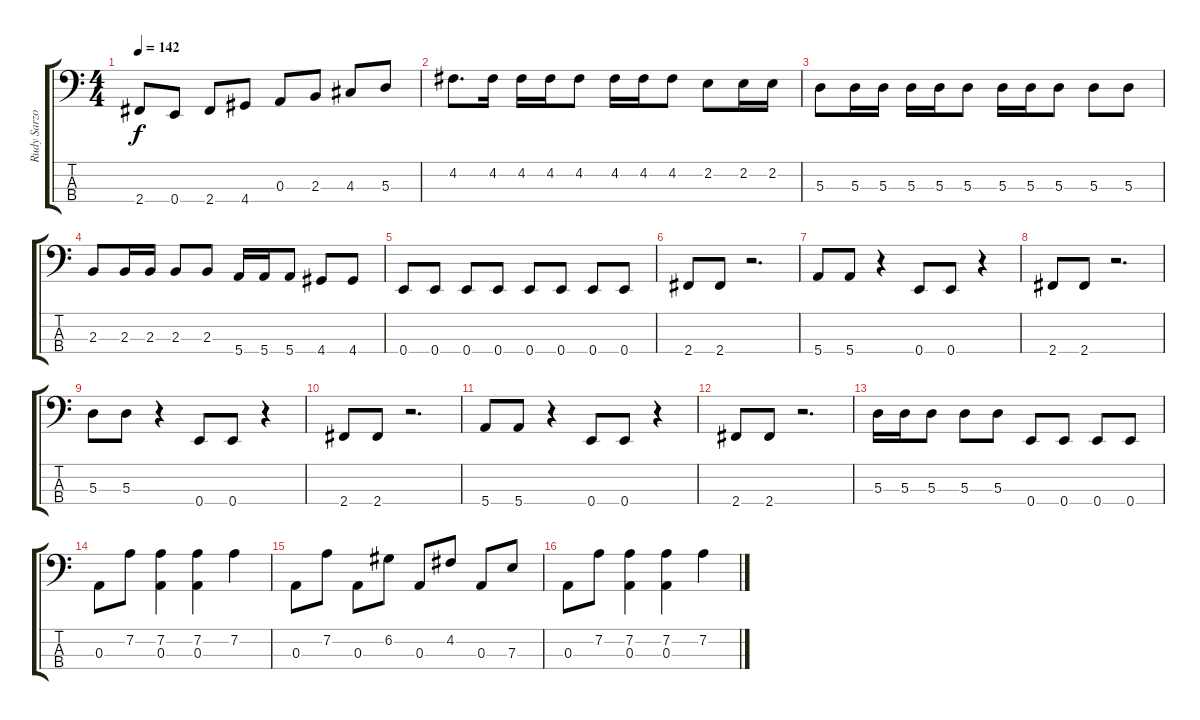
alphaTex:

\track ("Rudy Sarzo" "Rudy Sarzo") {instrument electricbassfinger}
\staff {score tabs}
\tuning (G2 D2 A1 E1) {hide}
\ts (4 4)
\tempo 142
\clef f4
\ks c
2.4.8{dy f} 0.4.8 2.4.8 4.4.8 0.3.8 2.3.8 4.3.8 5.3.8 |
4.2.8{d} 4.2.16 4.2.16 4.2.16 4.2.8 4.2.16 4.2.16 4.2.8 2.2.8 2.2.16 2.2.16 |
5.3.8 5.3.16 5.3.16 5.3.16 5.3.16 5.3.8 5.3.16 5.3.16 5.3.8 5.3.8 5.3.8 |
2.3.8 2.3.16 2.3.16 2.3.8 2.3.8 5.4.16 5.4.16 5.4.8 4.4.8 4.4.8 |
0.4.8 0.4.8 0.4.8 0.4.8 0.4.8 0.4.8 0.4.8 0.4.8 |
2.4.8 2.4.8 r.2{d} |
5.4.8 5.4.8 r.4 0.4.8 0.4.8 r.4 |
2.4.8 2.4.8 r.2{d} |
5.3.8 5.3.8 r.4 0.4.8 0.4.8 r.4 |
2.4.8 2.4.8 r.2{d} |
5.4.8 5.4.8 r.4 0.4.8 0.4.8 r.4 |
2.4.8 2.4.8 r.2{d} |
5.3.16 5.3.16 5.3.8 5.3.8 5.3.8 0.4.8 0.4.8 0.4.8 0.4.8 |
0.3.8 7.2.8 (7.2 0.3).4 (7.2 0.3).4 7.2.4 |
0.3.8 7.2.8 0.3.8 6.2.8 0.3.8 4.2.8 0.3.8 7.3.8 |
0.3.8 7.2.8 (7.2 0.3).4 (7.2 0.3).4 7.2.4
